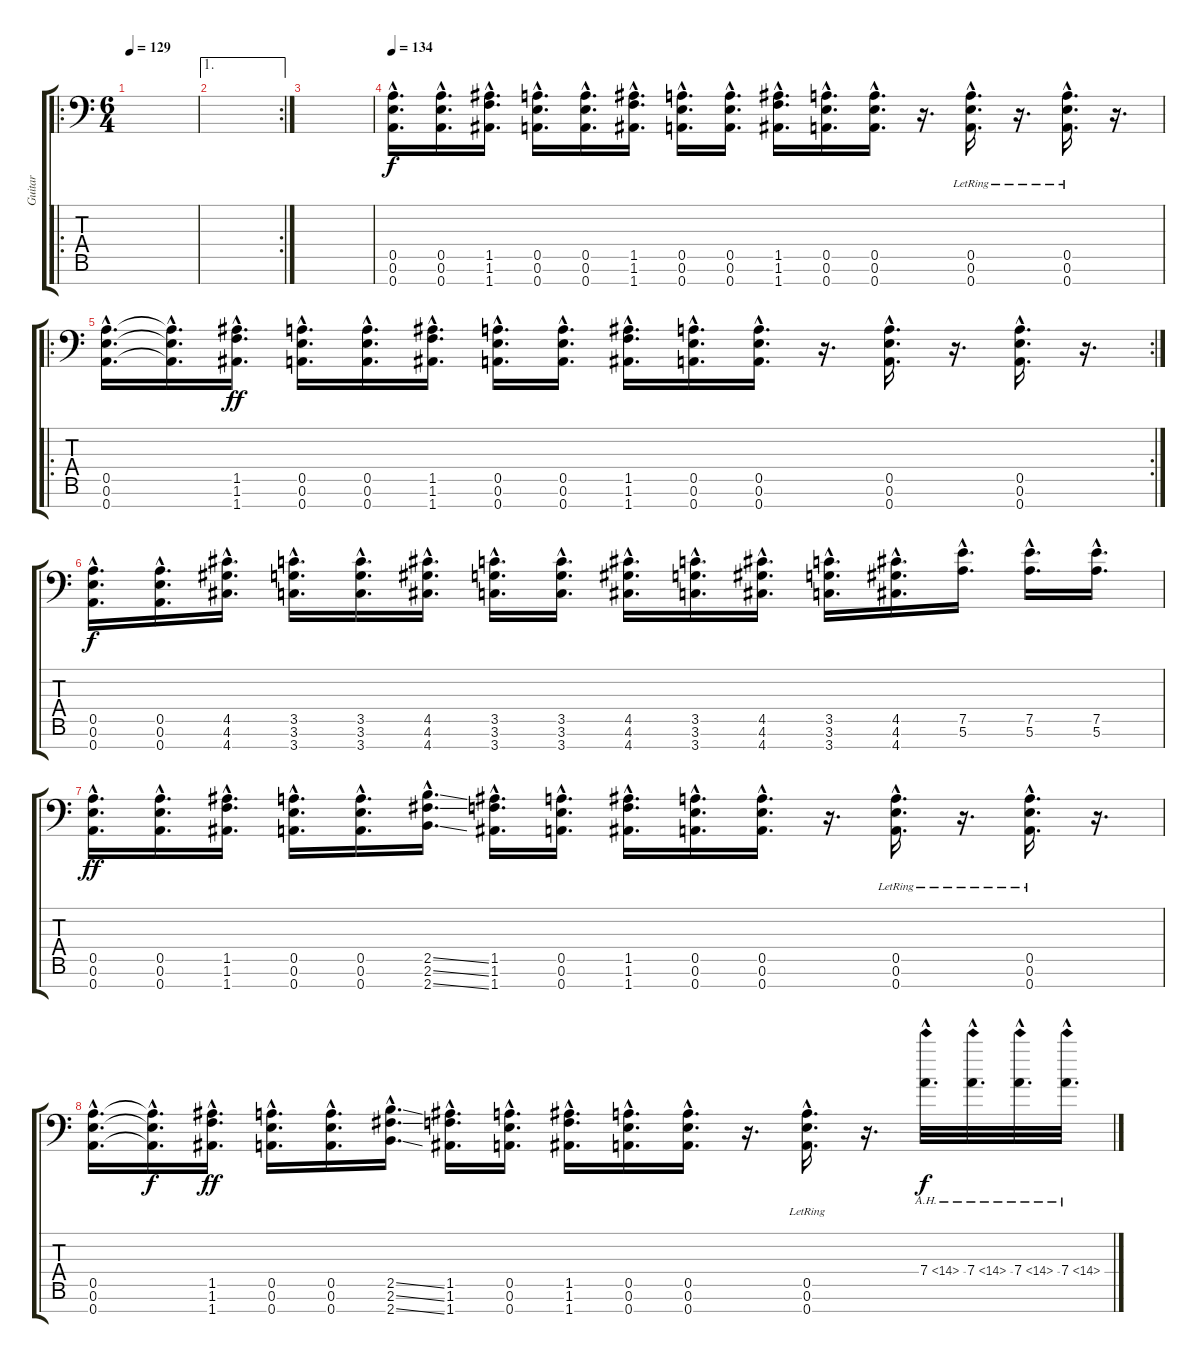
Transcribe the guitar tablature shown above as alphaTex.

\track ("Guitar" "Guitar") {instrument distortionguitar}
\staff {score tabs}
\tuning (E4 B3 G3 D3 A2 E2 A1) {hide}
\ro
\ts (6 4)
\tempo 129
\clef f4
\ks c
|
\ae 1
\rc 2
|
|
\tempo 134
(0.5{hac} 0.6{hac} 0.7{hac}).16{d} (0.5{hac} 0.6{hac} 0.7{hac}).16{d} (1.5{hac} 1.6{hac} 1.7{hac}).16{d} (0.5{hac} 0.6{hac} 0.7{hac}).16{d} (0.5{hac} 0.6{hac} 0.7{hac}).16{d} (1.5{hac} 1.6{hac} 1.7{hac}).16{d} (0.5{hac} 0.6{hac} 0.7{hac}).16{d} (0.5{hac} 0.6{hac} 0.7{hac}).16{d} (1.5{hac} 1.6{hac} 1.7{hac}).16{d} (0.5{hac} 0.6{hac} 0.7{hac}).16{d} (0.5{hac} 0.6{hac} 0.7{hac}).16{d} r.16{d} (0.5{hac lr} 0.6{hac lr} 0.7{hac lr}).16{d} r.16{d} (0.5{hac lr} 0.6{hac lr} 0.7{hac lr}).16{d} r.16{d} |
\ro
\rc 2
(0.5{hac} 0.6{hac} 0.7{hac}).16{d} (0.5{hac t} 0.6{hac t} 0.7{hac t}).16{d dy f} (1.5{hac} 1.6{hac} 1.7{hac}).16{d dy ff} (0.5{hac} 0.6{hac} 0.7{hac}).16{d} (0.5{hac} 0.6{hac} 0.7{hac}).16{d} (1.5{hac} 1.6{hac} 1.7{hac}).16{d} (0.5{hac} 0.6{hac} 0.7{hac}).16{d} (0.5{hac} 0.6{hac} 0.7{hac}).16{d} (1.5{hac} 1.6{hac} 1.7{hac}).16{d} (0.5{hac} 0.6{hac} 0.7{hac}).16{d} (0.5{hac} 0.6{hac} 0.7{hac}).16{d} r.16{d} (0.5{hac} 0.6{hac} 0.7{hac}).16{d} r.16{d} (0.5{hac} 0.6{hac} 0.7{hac}).16{d} r.16{d} |
(0.5{hac} 0.6{hac} 0.7{hac}).16{d dy f} (0.5{hac} 0.6{hac} 0.7{hac}).16{d} (4.5{hac} 4.6{hac} 4.7{hac}).16{d} (3.5{hac} 3.6{hac} 3.7{hac}).16{d} (3.5{hac} 3.6{hac} 3.7{hac}).16{d} (4.5{hac} 4.6{hac} 4.7{hac}).16{d} (3.5{hac} 3.6{hac} 3.7{hac}).16{d} (3.5{hac} 3.6{hac} 3.7{hac}).16{d} (4.5{hac} 4.6{hac} 4.7{hac}).16{d} (3.5{hac} 3.6{hac} 3.7{hac}).16{d} (4.5{hac} 4.6{hac} 4.7{hac}).16{d} (3.5{hac} 3.6{hac} 3.7{hac}).16{d} (4.5{hac} 4.6{hac} 4.7{hac}).16{d} (7.5{hac} 5.6{hac}).16{d} (7.5{hac} 5.6{hac}).16{d} (7.5{hac} 5.6{hac}).16{d} |
(0.5{hac} 0.6{hac} 0.7{hac}).16{d dy ff} (0.5{hac} 0.6{hac} 0.7{hac}).16{d} (1.5{hac} 1.6{hac} 1.7{hac}).16{d} (0.5{hac} 0.6{hac} 0.7{hac}).16{d} (0.5{hac} 0.6{hac} 0.7{hac}).16{d} (2.5{ss hac} 2.6{ss hac} 2.7{ss hac}).16{d} (1.5{hac} 1.6{hac} 1.7{hac}).16{d} (0.5{hac} 0.6{hac} 0.7{hac}).16{d} (1.5{hac} 1.6{hac} 1.7{hac}).16{d} (0.5{hac} 0.6{hac} 0.7{hac}).16{d} (0.5{hac} 0.6{hac} 0.7{hac}).16{d} r.16{d} (0.5{hac lr} 0.6{hac lr} 0.7{hac lr}).16{d} r.16{d} (0.5{hac lr} 0.6{hac lr} 0.7{hac lr}).16{d} r.16{d} |
(0.5{hac} 0.6{hac} 0.7{hac}).16{d} (0.5{hac t} 0.6{hac t} 0.7{hac t}).16{d dy f} (1.5{hac} 1.6{hac} 1.7{hac}).16{d dy ff} (0.5{hac} 0.6{hac} 0.7{hac}).16{d} (0.5{hac} 0.6{hac} 0.7{hac}).16{d} (2.5{ss hac} 2.6{ss hac} 2.7{ss hac}).16{d} (1.5{hac} 1.6{hac} 1.7{hac}).16{d} (0.5{hac} 0.6{hac} 0.7{hac}).16{d} (1.5{hac} 1.6{hac} 1.7{hac}).16{d} (0.5{hac} 0.6{hac} 0.7{hac}).16{d} (0.5{hac} 0.6{hac} 0.7{hac}).16{d} r.16{d} (0.5{hac lr} 0.6{hac lr} 0.7{hac lr}).16{d} r.16{d} 7.4{ah 7 hac}.32{d dy f} 7.4{ah 7 hac}.32{d} 7.4{ah 7 hac}.32{d} 7.4{ah 7 hac}.32{d}
